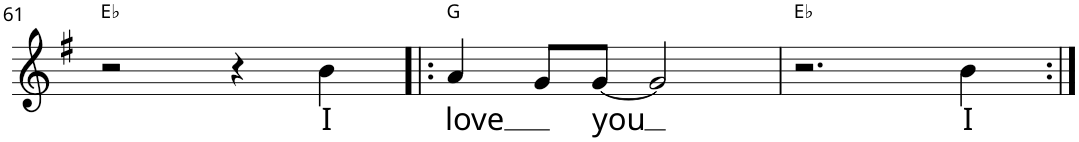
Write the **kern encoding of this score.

**kern	**text	**harte
*part1	*part1	*part1
*staff1	*staff1	*
*I"Voice	*	*
!!LO:PB:g=z
*clefG2	*	*
*k[f#]	*	*
*M4/4	*	*
=61	=61	=61
!	!	!LO:H:kt=N.C.
2r	.	N
4r	.	.
!	!LO:LY:b	!
4b\	I	.
=62!|:	=62!|:	=62!|:
!	!LO:LY:b	!LO:H:kt=N.C.
4a/	love	N
8g/L	.	.
!	!LO:LY:b	!
[8g/J	you	.
2g/]	.	.
=63	=63	=63
!	!	!LO:H:kt=N.C.
2.r	.	N
!	!LO:LY:b	!
4b\	I	.
=:|!	=:|!	=:|!
*-	*-	*-
